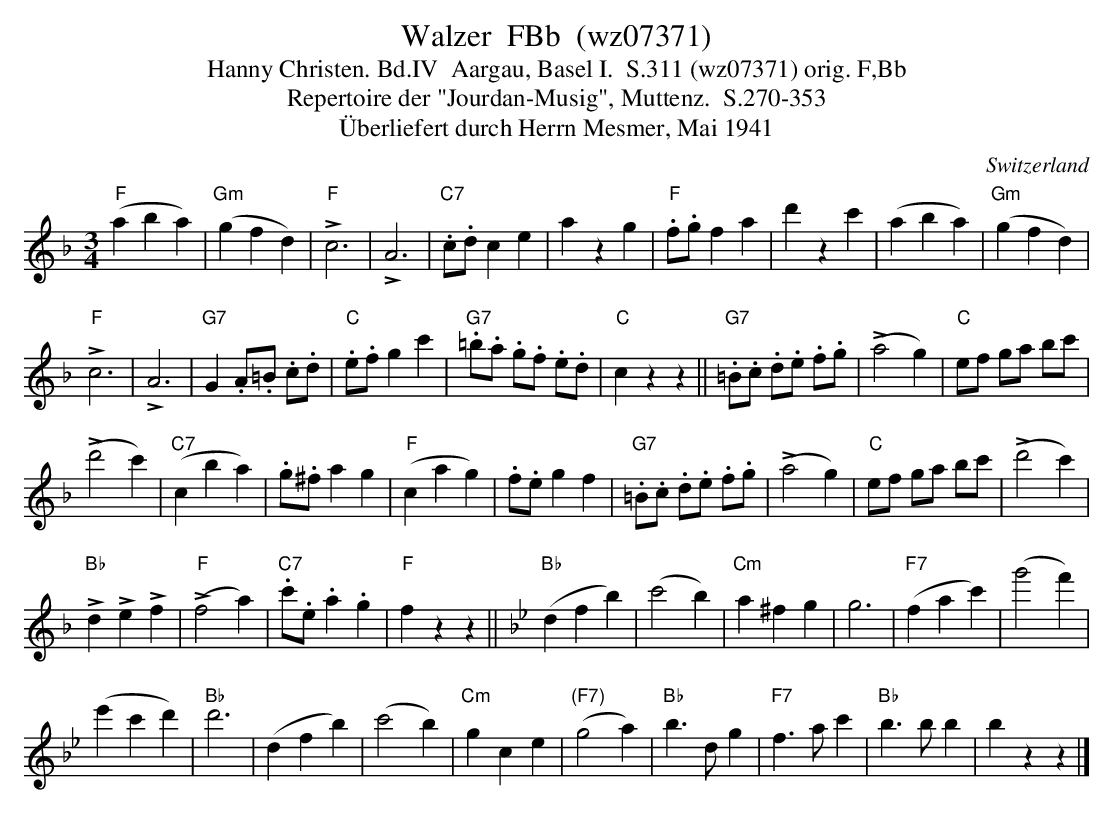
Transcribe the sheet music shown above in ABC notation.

X:1
T:Walzer  FBb  (wz07371)
T:Hanny Christen. Bd.IV  Aargau, Basel I.  S.311 (wz07371) orig. F,Bb
T: Repertoire der "Jourdan-Musig", Muttenz.  S.270-353
T:Überliefert durch Herrn Mesmer, Mai 1941
M:3/4
L:1/4
O:Switzerland
K:F major
("F"aba) | ("Gm"gfd) | !>!"F"c3 | !>!A3 | "C7".c/.d/ ce | azg | "F".f/.g/ fa | d'zc' | (aba) | ("Gm"gfd) |
!>!"F"c3 | !>!A3 | "G7"G .A/.=B/ .c/.d/ | "C".e/.f/ gc' | "G7".=b/.a/ .g/.f/ .e/.d/ | "C"czz || "G7".=B/.c/ .d/.e/ .f/.g/ | (!>!a2g) | "C"e/f/ g/a/ b/c'/ |
(!>!d'2c') | ("C7"cba) | .g/.^f/ ag | ("F"cag) | .f/.e/ gf | "G7".=B/.c/ .d/.e/ .f/.g/ | (!>!a2g) | "C"e/f/ g/a/ b/c'/ | (!>!d'2c') |
!>!"Bb"d!>!e!>!f | (!>!"F"f2a) | "C7".c'/.e/ .a.g | "F"fzz || [K:Bb] ("Bb"dfb) | (c'2b) | "Cm"a^fg | g3 | ("F7"fac') | (g'2f') |
(e'c'd') | "Bb"d'3 | (dfb) | (c'2b) | "Cm"gce | "(F7)"(g2a) | "Bb"b>dg | "F7"f>ac' | "Bb"b>bb | bzz |]
